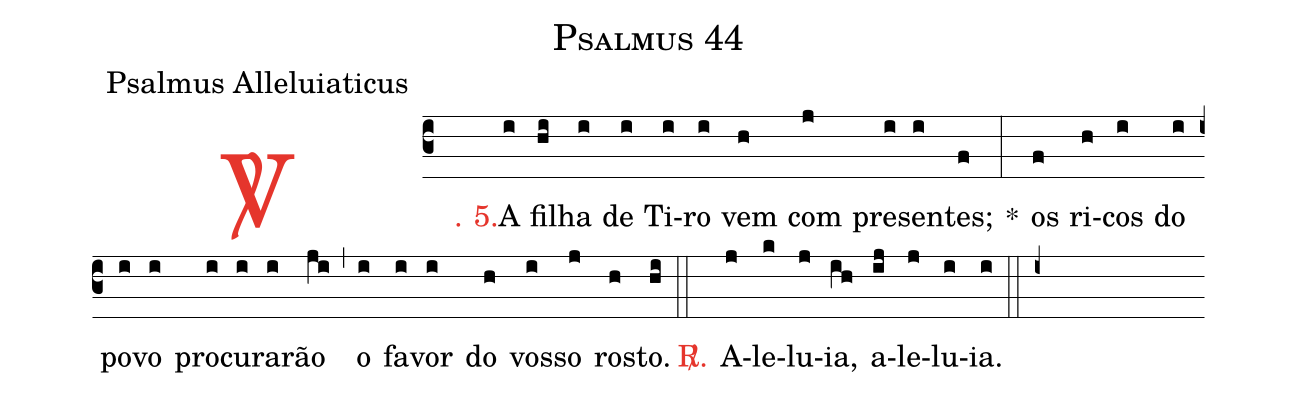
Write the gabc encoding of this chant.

name: Psalmus 44;
office-part: Psalmus Alleluiaticus;
%%
(c3)

<c><sp>V/</sp>. 5.</c>() A(i) fi(hi)lha(i) de(i) Ti(i)ro(i) vem(h) com(j) pre(i)sen(i)tes;(f) *(:) os(f) ri(h)cos(i) do(i) po(i)vo(i) pro(i)cu(i)ra(i)rão(ji) (,) o(i) fa(i)vor(i) do(h) vos(i)so(j) ros(h)to.(hi)

(::)

<nlba><c><sp>R/</sp>.</c>() A</nlba>(j)le(k)lu(j)ia,(ih) a(ij)le(j)lu(i)ia.(i)

(::)

(i+)
